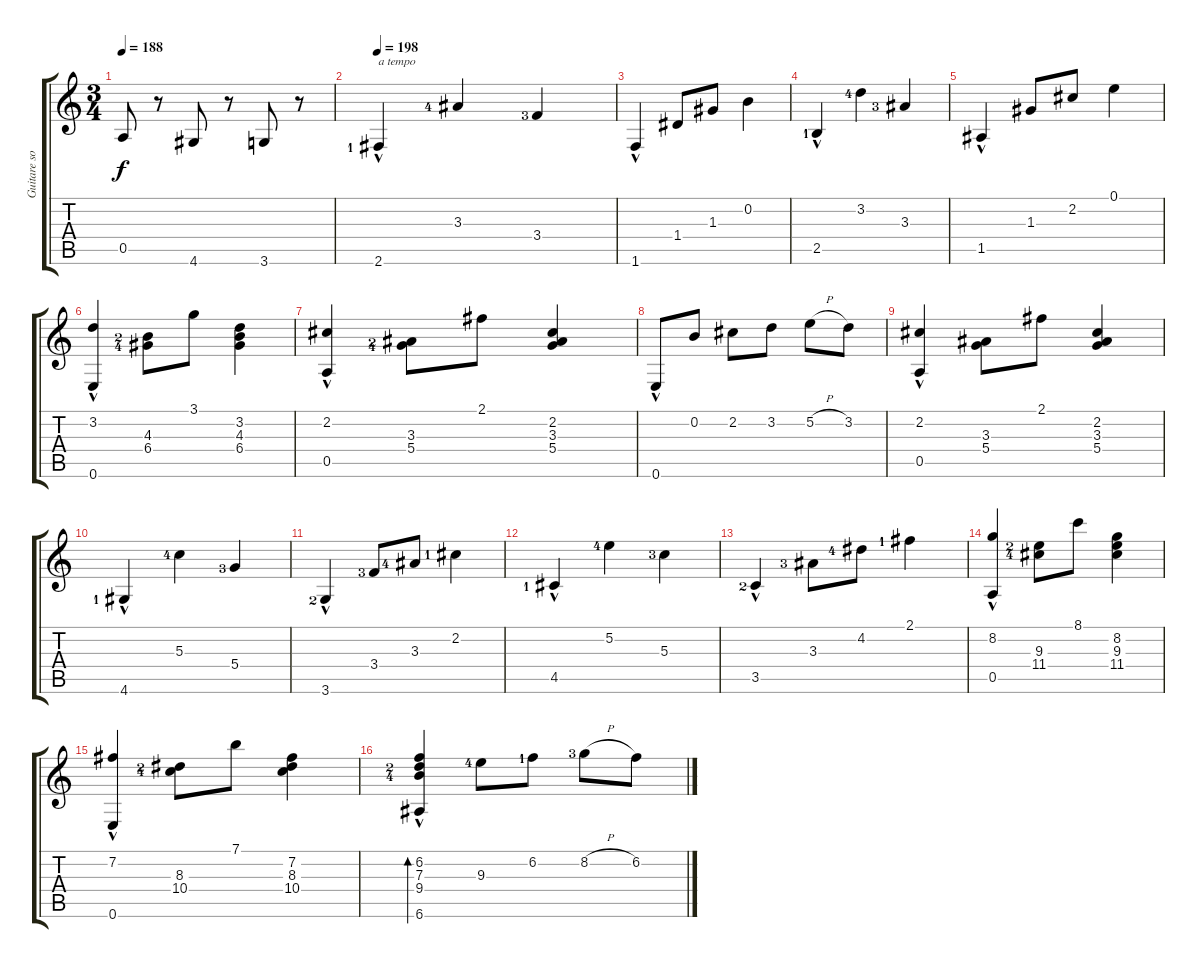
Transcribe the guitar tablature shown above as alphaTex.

\track ("Guitare solo" "Guitare so") {instrument acousticguitarnylon}
\staff {score tabs}
\tuning (E4 B3 G3 D3 A2 E2) {hide}
\ts (3 4)
\tempo 188
\clef g2
\ks c
0.5.8{dy f} r.8 4.6.8 r.8 3.6.8 r.8 |
\tempo 198
2.6{hac lf 2}.4{txt "a tempo"} 3.3{lf 5}.4 3.4{lf 4}.4 |
1.6{hac}.4 1.4.8 1.3.8 0.2.4 |
2.5{hac lf 2}.4 3.2{lf 5}.4 3.3{lf 4}.4 |
1.5{hac}.4 1.3.8 2.2.8 0.1.4 |
(3.2{hac} 0.6{hac}).4 (4.3{lf 3} 6.4{lf 5}).8 3.1.8 (3.2 4.3 6.4).4 |
(2.2{hac} 0.5{hac}).4 (3.3{lf 3} 5.4{lf 5}).8 2.1.8 (2.2 3.3 5.4).4 |
0.6{hac}.8 0.2.8 2.2.8 3.2.8 5.2{h}.8 3.2.8 |
(2.2{hac} 0.5{hac}).4 (3.3 5.4).8 2.1.8 (2.2 3.3 5.4).4 |
4.6{hac lf 2}.4 5.3{lf 5}.4 5.4{lf 4}.4 |
3.6{hac lf 3}.4 3.4{lf 4}.8 3.3{lf 5}.8 2.2{lf 2}.4 |
4.5{hac lf 2}.4 5.2{lf 5}.4 5.3{lf 4}.4 |
3.5{hac lf 3}.4 3.3{lf 4}.8 4.2{lf 5}.8 2.1{lf 2}.4 |
(8.2{hac} 0.5{hac}).4 (9.3{lf 3} 11.4{lf 5}).8 8.1.8 (8.2 9.3 11.4).4 |
(7.2{hac} 0.6{hac}).4 (8.3{lf 3} 10.4{lf 5}).8 7.1.8 (7.2 8.3 10.4).4 |
(6.2 7.3{lf 3} 9.4{lf 5} 6.6{hac}).4{bd 60} 9.3{lf 5}.8 6.2{lf 2}.8 8.2{h lf 4}.8 6.2.8
